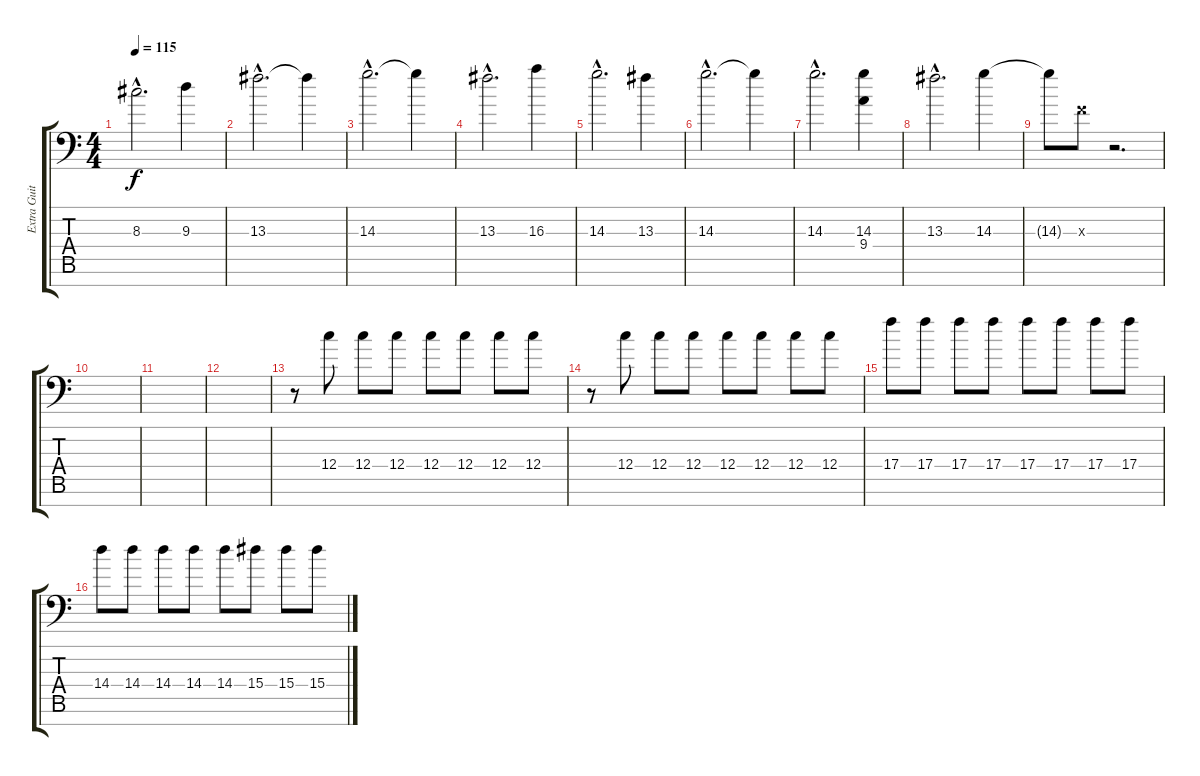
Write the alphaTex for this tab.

\track ("Extra Guitar (Munky/Head's part)" "Extra Guit") {instrument distortionguitar}
\staff {score tabs}
\tuning (D4 A3 F3 C3 G2 D2 A1) {hide}
\ts (4 4)
\tempo 115
\clef f4
\ks c
8.3{hac}.2{d dy f} 9.3.4 |
13.3{hac}.2{d} 13.3{t}.4 |
14.3{hac}.2{d} 14.3{t}.4 |
13.3{hac}.2{d} 16.3.4 |
14.3{hac}.2{d} 13.3.4 |
14.3{hac}.2{d} 14.3{t}.4 |
14.3{hac}.2{d} (14.3 9.4).4 |
13.3{hac}.2{d} 14.3.4 |
14.3{t}.8 0.3{x}.8 r.2{d} |
|
|
|
r.8{instrument electricguitarmuted} 12.4.8 12.4.8 12.4.8 12.4.8 12.4.8 12.4.8 12.4.8 |
r.8 12.4.8 12.4.8 12.4.8 12.4.8 12.4.8 12.4.8 12.4.8 |
17.4.8 17.4.8 17.4.8 17.4.8 17.4.8 17.4.8 17.4.8 17.4.8 |
14.4.8 14.4.8 14.4.8 14.4.8 14.4.8 15.4.8 15.4.8 15.4.8
